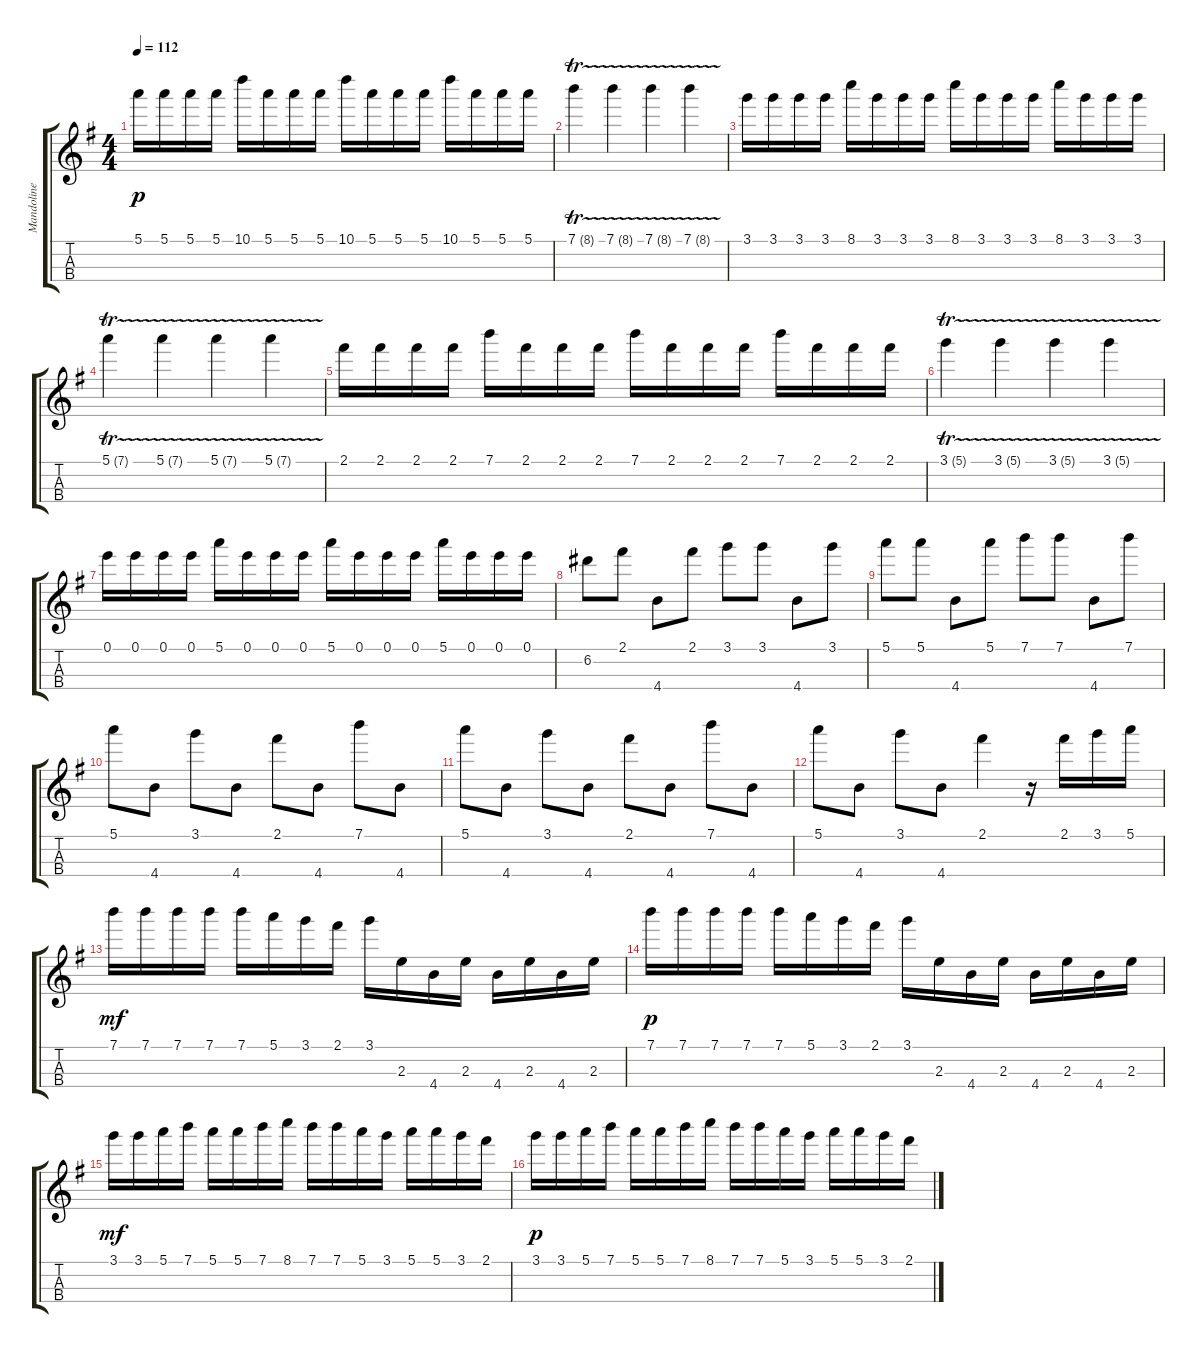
\track ("Mandoline" "Mandoline") {instrument banjo}
\staff {score tabs}
\tuning (E5 A4 D4 G3) {hide}
\displaytranspose 12
\ts (4 4)
\tempo 112
\clef g2
\ks g
5.1.16{dy p} 5.1.16 5.1.16 5.1.16 10.1.16 5.1.16 5.1.16 5.1.16 10.1.16 5.1.16 5.1.16 5.1.16 10.1.16 5.1.16 5.1.16 5.1.16 |
7.1{tr (8 32)}.4 7.1{tr (8 32)}.4 7.1{tr (8 32)}.4 7.1{tr (8 32)}.4 |
3.1.16 3.1.16 3.1.16 3.1.16 8.1.16 3.1.16 3.1.16 3.1.16 8.1.16 3.1.16 3.1.16 3.1.16 8.1.16 3.1.16 3.1.16 3.1.16 |
5.1{tr (7 32)}.4 5.1{tr (7 32)}.4 5.1{tr (7 32)}.4 5.1{tr (7 32)}.4 |
2.1.16 2.1.16 2.1.16 2.1.16 7.1.16 2.1.16 2.1.16 2.1.16 7.1.16 2.1.16 2.1.16 2.1.16 7.1.16 2.1.16 2.1.16 2.1.16 |
3.1{tr (5 32)}.4 3.1{tr (5 32)}.4 3.1{tr (5 32)}.4 3.1{tr (5 32)}.4 |
0.1.16 0.1.16 0.1.16 0.1.16 5.1.16 0.1.16 0.1.16 0.1.16 5.1.16 0.1.16 0.1.16 0.1.16 5.1.16 0.1.16 0.1.16 0.1.16 |
6.2.8 2.1.8 4.4.8 2.1.8 3.1.8 3.1.8 4.4.8 3.1.8 |
5.1.8 5.1.8 4.4.8 5.1.8 7.1.8 7.1.8 4.4.8 7.1.8 |
5.1.8 4.4.8 3.1.8 4.4.8 2.1.8 4.4.8 7.1.8 4.4.8 |
5.1.8 4.4.8 3.1.8 4.4.8 2.1.8 4.4.8 7.1.8 4.4.8 |
5.1.8 4.4.8 3.1.8 4.4.8 2.1.4 r.16 2.1.16 3.1.16 5.1.16 |
7.1.16{dy mf} 7.1.16 7.1.16 7.1.16 7.1.16 5.1.16 3.1.16 2.1.16 3.1.16 2.3.16 4.4.16 2.3.16 4.4.16 2.3.16 4.4.16 2.3.16 |
7.1.16{dy p} 7.1.16 7.1.16 7.1.16 7.1.16 5.1.16 3.1.16 2.1.16 3.1.16 2.3.16 4.4.16 2.3.16 4.4.16 2.3.16 4.4.16 2.3.16 |
3.1.16{dy mf} 3.1.16 5.1.16 7.1.16 5.1.16 5.1.16 7.1.16 8.1.16 7.1.16 7.1.16 5.1.16 3.1.16 5.1.16 5.1.16 3.1.16 2.1.16 |
3.1.16{dy p} 3.1.16 5.1.16 7.1.16 5.1.16 5.1.16 7.1.16 8.1.16 7.1.16 7.1.16 5.1.16 3.1.16 5.1.16 5.1.16 3.1.16 2.1.16
